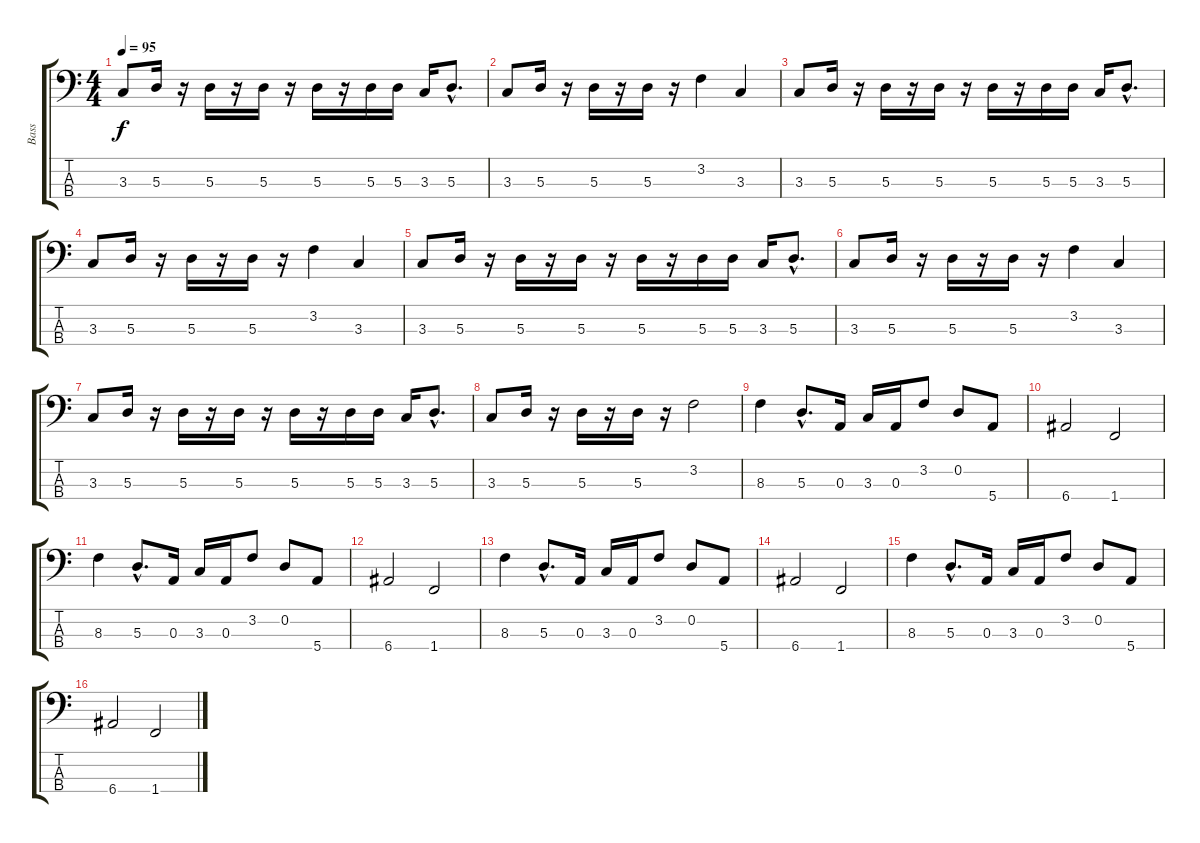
\track ("Bass" "Bass") {instrument electricbassfinger}
\staff {score tabs}
\tuning (G2 D2 A1 E1) {hide}
\ts (4 4)
\tempo 95
\clef f4
\ks c
3.3.8{dy f} 5.3.16 r.16 5.3.16 r.16 5.3.16 r.16 5.3.16 r.16 5.3.16 5.3.16 3.3.16 5.3{hac}.8{d} |
3.3.8 5.3.16 r.16 5.3.16 r.16 5.3.16 r.16 3.2.4 3.3.4 |
3.3.8 5.3.16 r.16 5.3.16 r.16 5.3.16 r.16 5.3.16 r.16 5.3.16 5.3.16 3.3.16 5.3{hac}.8{d} |
3.3.8 5.3.16 r.16 5.3.16 r.16 5.3.16 r.16 3.2.4 3.3.4 |
3.3.8 5.3.16 r.16 5.3.16 r.16 5.3.16 r.16 5.3.16 r.16 5.3.16 5.3.16 3.3.16 5.3{hac}.8{d} |
3.3.8 5.3.16 r.16 5.3.16 r.16 5.3.16 r.16 3.2.4 3.3.4 |
3.3.8 5.3.16 r.16 5.3.16 r.16 5.3.16 r.16 5.3.16 r.16 5.3.16 5.3.16 3.3.16 5.3{hac}.8{d} |
3.3.8 5.3.16 r.16 5.3.16 r.16 5.3.16 r.16 3.2.2 |
8.3.4 5.3{hac}.8{d} 0.3.16 3.3.16 0.3.16 3.2.8 0.2.8 5.4.8 |
6.4.2 1.4.2 |
8.3.4 5.3{hac}.8{d} 0.3.16 3.3.16 0.3.16 3.2.8 0.2.8 5.4.8 |
6.4.2 1.4.2 |
8.3.4 5.3{hac}.8{d} 0.3.16 3.3.16 0.3.16 3.2.8 0.2.8 5.4.8 |
6.4.2 1.4.2 |
8.3.4 5.3{hac}.8{d} 0.3.16 3.3.16 0.3.16 3.2.8 0.2.8 5.4.8 |
6.4.2 1.4.2
